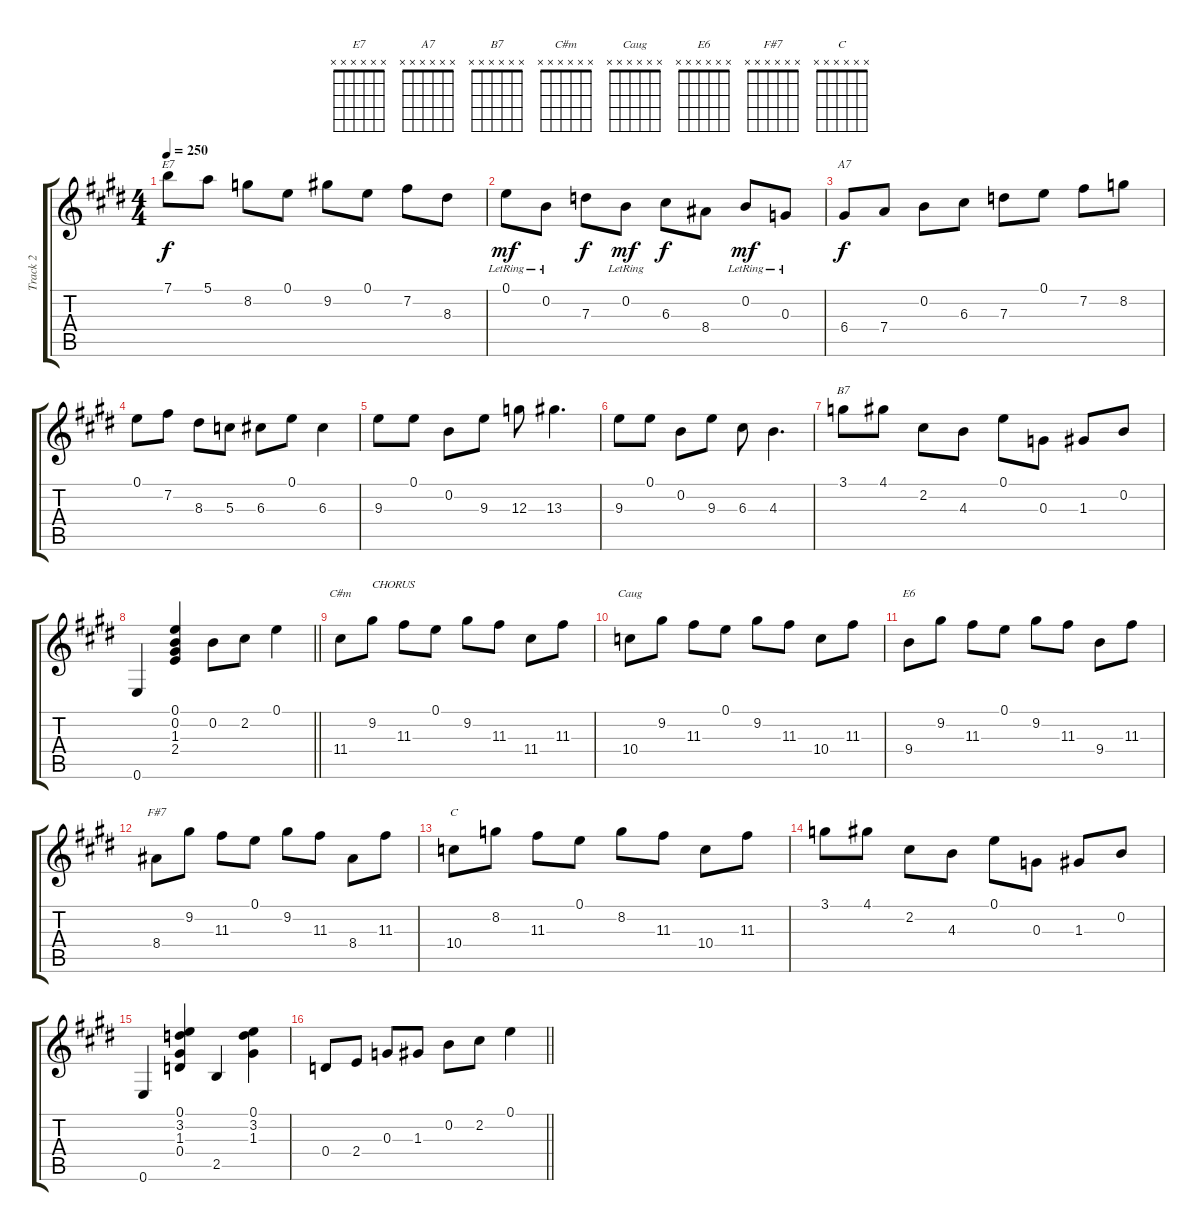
\track ("Track 2" "Track 2") {instrument acousticguitarsteel}
\staff {score tabs}
\tuning (E4 B3 G3 D3 A2 E2) {hide}
\chord ("E7" x x x x x x)
\chord ("A7" x x x x x x)
\chord ("B7" x x x x x x)
\chord ("C#m" x x x x x x)
\chord ("Caug" x x x x x x)
\chord ("E6" x x x x x x)
\chord ("F#7" x x x x x x)
\chord ("C" x x x x x x)
\ts (4 4)
\tempo 250
\clef g2
\ks e
7.1.8{ch "E7" dy f} 5.1.8 8.2.8 0.1.8 9.2.8 0.1.8 7.2.8 8.3.8 |
0.1{lr}.8{dy mf} 0.2{lr}.8 7.3.8{dy f} 0.2{lr}.8{dy mf} 6.3.8{dy f} 8.4.8 0.2{lr}.8{dy mf} 0.3{lr}.8 |
6.4.8{ch "A7" dy f} 7.4.8 0.2.8 6.3.8 7.3.8 0.1.8 7.2.8 8.2.8 |
0.1.8 7.2.8 8.3.8 5.3.8 6.3.8 0.1.8 6.3.4 |
9.3.8 0.1.8 0.2.8 9.3.8 12.3.8 13.3.4{d} |
9.3.8 0.1.8 0.2.8 9.3.8 6.3.8 4.3.4{d} |
3.1.8{ch "B7"} 4.1.8 2.2.8 4.3.8 0.1.8 0.3.8 1.3.8 0.2.8 |
\barLineRight lightlight
0.6.4 (0.1 0.2 1.3 2.4).4 0.2.8 2.2.8 0.1.4 |
11.4.8{ch "C#m"} 9.2.8{txt "CHORUS"} 11.3.8 0.1.8 9.2.8 11.3.8 11.4.8 11.3.8 |
10.4.8{ch "Caug"} 9.2.8 11.3.8 0.1.8 9.2.8 11.3.8 10.4.8 11.3.8 |
9.4.8{ch "E6"} 9.2.8 11.3.8 0.1.8 9.2.8 11.3.8 9.4.8 11.3.8 |
8.4.8{ch "F#7"} 9.2.8 11.3.8 0.1.8 9.2.8 11.3.8 8.4.8 11.3.8 |
10.4.8{ch "C"} 8.2.8 11.3.8 0.1.8 8.2.8 11.3.8 10.4.8 11.3.8 |
3.1.8 4.1.8 2.2.8 4.3.8 0.1.8 0.3.8 1.3.8 0.2.8 |
0.6.4 (0.1 3.2 1.3 0.4).4 2.5.4 (0.1 3.2 1.3).4 |
\barLineRight lightlight
0.4.8 2.4.8 0.3.8 1.3.8 0.2.8 2.2.8 0.1.4
